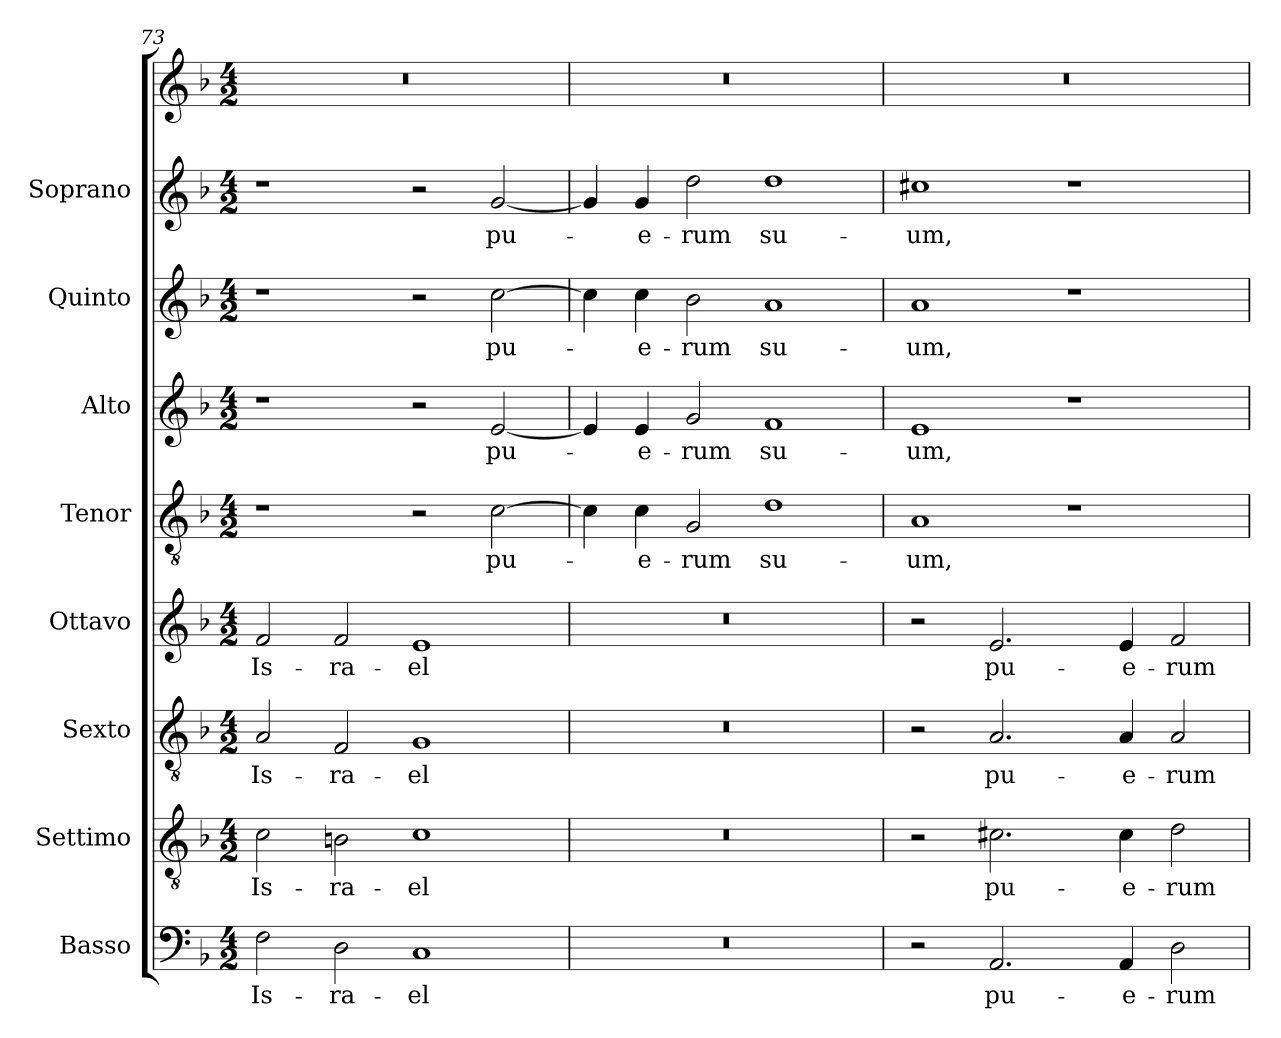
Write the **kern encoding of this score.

**kern	**text	**kern	**text	**kern	**text	**kern	**text	**kern	**text	**kern	**text	**kern	**text	**kern	**text	**kern
*part9	*part9	*part8	*part8	*part7	*part7	*part6	*part6	*part5	*part5	*part4	*part4	*part3	*part3	*part2	*part2	*part1
*staff9	*staff9	*staff8	*staff8	*staff7	*staff7	*staff6	*staff6	*staff5	*staff5	*staff4	*staff4	*staff3	*staff3	*staff2	*staff2	*staff1
*I"Basso	*	*I"Settimo	*	*I"Sexto	*	*I"Ottavo	*	*I"Tenor	*	*I"Alto	*	*I"Quinto	*	*I"Soprano	*	*
*I'B.	*	*I'St.	*	*	*	*I'Ot.	*	*I'T.	*	*I'A.	*	*I'Q.	*	*I'S.	*	*
*clefF4	*	*clefGv2	*	*clefGv2	*	*clefG2	*	*clefGv2	*	*clefG2	*	*clefG2	*	*clefG2	*	*clefG2
*	*	*ITrd7c12	*	*ITrd7c12	*	*	*	*ITrd7c12	*	*	*	*	*	*	*	*
*k[b-]	*	*k[b-]	*	*k[b-]	*	*k[b-]	*	*k[b-]	*	*k[b-]	*	*k[b-]	*	*k[b-]	*	*k[b-]
*F:	*	*F:	*	*F:	*	*F:	*	*F:	*	*F:	*	*F:	*	*F:	*	*F:
*M4/2	*	*M4/2	*	*M4/2	*	*M4/2	*	*M4/2	*	*M4/2	*	*M4/2	*	*M4/2	*	*M4/2
=73	=73	=73	=73	=73	=73	=73	=73	=73	=73	=73	=73	=73	=73	=73	=73	=73
!	!LO:LY:b:color=#000000	!	!	!	!	!	!	!	!	!	!	!	!	!	!	!
!	!	!	!LO:LY:b:color=#000000	!	!	!	!	!	!	!	!	!	!	!	!	!
!	!	!	!	!	!LO:LY:b:color=#000000	!	!	!	!	!	!	!	!	!	!	!
!	!	!	!	!	!	!	!LO:LY:b:color=#000000	!	!	!	!	!	!	!	!	!LO:N:vis=1
2Fi\	Is-	2Ci\	Is-	2AAi/	Is-	2fi/	Is-	1r	.	1r	.	1r	.	1r	.	0r
!	!LO:LY:b:color=#000000	!	!	!	!	!	!	!	!	!	!	!	!	!	!	!
!	!	!	!LO:LY:b:color=#000000	!	!	!	!	!	!	!	!	!	!	!	!	!
!	!	!	!	!	!LO:LY:b:color=#000000	!	!	!	!	!	!	!	!	!	!	!
!	!	!	!	!	!	!	!LO:LY:b:color=#000000	!	!	!	!	!	!	!	!	!
2Di\	-ra-	2BBni\	-ra-	2FFi/	-ra-	2fi/	-ra-	.	.	.	.	.	.	.	.	.
!	!LO:LY:b:color=#000000	!	!	!	!	!	!	!	!	!	!	!	!	!	!	!
!	!	!	!LO:LY:b:color=#000000	!	!	!	!	!	!	!	!	!	!	!	!	!
!	!	!	!	!	!LO:LY:b:color=#000000	!	!	!	!	!	!	!	!	!	!	!
!	!	!	!	!	!	!	!LO:LY:b:color=#000000	!	!	!	!	!	!	!	!	!
1Ci	-el	1Ci	-el	1GGi	-el	1ei	-el	2r	.	2r	.	2r	.	2r	.	.
!	!	!	!	!	!	!	!	!	!LO:LY:b:color=#000000	!	!	!	!	!	!	!
!	!	!	!	!	!	!	!	!	!	!	!LO:LY:b:color=#000000	!	!	!	!	!
!	!	!	!	!	!	!	!	!	!	!	!	!	!LO:LY:b:color=#000000	!	!	!
!	!	!	!	!	!	!	!	!	!	!	!	!	!	!	!LO:LY:b:color=#000000	!
.	.	.	.	.	.	.	.	[2Ci\	pu-	[2ei/	pu-	[2cci\	pu-	[2gi/	pu-	.
=74	=74	=74	=74	=74	=74	=74	=74	=74	=74	=74	=74	=74	=74	=74	=74	=74
!LO:N:vis=1	!	!LO:N:vis=1	!	!LO:N:vis=1	!	!LO:N:vis=1	!	!	!	!	!	!	!	!	!	!LO:N:vis=1
0r	.	0r	.	0r	.	0r	.	4Ci\]	.	4ei/]	.	4cci\]	.	4gi/]	.	0r
!	!	!	!	!	!	!	!	!	!LO:LY:b:color=#000000	!	!	!	!	!	!	!
!	!	!	!	!	!	!	!	!	!	!	!LO:LY:b:color=#000000	!	!	!	!	!
!	!	!	!	!	!	!	!	!	!	!	!	!	!LO:LY:b:color=#000000	!	!	!
!	!	!	!	!	!	!	!	!	!	!	!	!	!	!	!LO:LY:b:color=#000000	!
.	.	.	.	.	.	.	.	4Ci\	-e-	4ei/	-e-	4cci\	-e-	4gi/	-e-	.
!	!	!	!	!	!	!	!	!	!LO:LY:b:color=#000000	!	!	!	!	!	!	!
!	!	!	!	!	!	!	!	!	!	!	!LO:LY:b:color=#000000	!	!	!	!	!
!	!	!	!	!	!	!	!	!	!	!	!	!	!LO:LY:b:color=#000000	!	!	!
!	!	!	!	!	!	!	!	!	!	!	!	!	!	!	!LO:LY:b:color=#000000	!
.	.	.	.	.	.	.	.	2GGi/	-rum	2gi/	-rum	2b-i\	-rum	2ddi\	-rum	.
!	!	!	!	!	!	!	!	!	!LO:LY:b:color=#000000	!	!	!	!	!	!	!
!	!	!	!	!	!	!	!	!	!	!	!LO:LY:b:color=#000000	!	!	!	!	!
!	!	!	!	!	!	!	!	!	!	!	!	!	!LO:LY:b:color=#000000	!	!	!
!	!	!	!	!	!	!	!	!	!	!	!	!	!	!	!LO:LY:b:color=#000000	!
.	.	.	.	.	.	.	.	1Di	su-	1fi	su-	1ai	su-	1ddi	su-	.
=75	=75	=75	=75	=75	=75	=75	=75	=75	=75	=75	=75	=75	=75	=75	=75	=75
!	!	!	!	!	!	!	!	!	!LO:LY:b:color=#000000	!	!	!	!	!	!	!
!	!	!	!	!	!	!	!	!	!	!	!LO:LY:b:color=#000000	!	!	!	!	!
!	!	!	!	!	!	!	!	!	!	!	!	!	!LO:LY:b:color=#000000	!	!	!
!	!	!	!	!	!	!	!	!	!	!	!	!	!	!	!LO:LY:b:color=#000000	!LO:N:vis=1
2r	.	2r	.	2r	.	2r	.	1AAi	-um,	1ei	-um,	1ai	-um,	1cc#Xi	-um,	0r
!	!LO:LY:b:color=#000000	!	!	!	!	!	!	!	!	!	!	!	!	!	!	!
!	!	!	!LO:LY:b:color=#000000	!	!	!	!	!	!	!	!	!	!	!	!	!
!	!	!	!	!	!LO:LY:b:color=#000000	!	!	!	!	!	!	!	!	!	!	!
!	!	!	!	!	!	!	!LO:LY:b:color=#000000	!	!	!	!	!	!	!	!	!
2.AAi/	pu-	2.C#Xi\	pu-	2.AAi/	pu-	2.ei/	pu-	.	.	.	.	.	.	.	.	.
.	.	.	.	.	.	.	.	1r	.	1r	.	1r	.	1r	.	.
!	!LO:LY:b:color=#000000	!	!	!	!	!	!	!	!	!	!	!	!	!	!	!
!	!	!	!LO:LY:b:color=#000000	!	!	!	!	!	!	!	!	!	!	!	!	!
!	!	!	!	!	!LO:LY:b:color=#000000	!	!	!	!	!	!	!	!	!	!	!
!	!	!	!	!	!	!	!LO:LY:b:color=#000000	!	!	!	!	!	!	!	!	!
4AAi/	-e-	4C#i\	-e-	4AAi/	-e-	4ei/	-e-	.	.	.	.	.	.	.	.	.
!	!LO:LY:b:color=#000000	!	!	!	!	!	!	!	!	!	!	!	!	!	!	!
!	!	!	!LO:LY:b:color=#000000	!	!	!	!	!	!	!	!	!	!	!	!	!
!	!	!	!	!	!LO:LY:b:color=#000000	!	!	!	!	!	!	!	!	!	!	!
!	!	!	!	!	!	!	!LO:LY:b:color=#000000	!	!	!	!	!	!	!	!	!
2Di\	-rum	2Di\	-rum	2AAi/	-rum	2fi/	-rum	.	.	.	.	.	.	.	.	.
=	=	=	=	=	=	=	=	=	=	=	=	=	=	=	=	=
*-	*-	*-	*-	*-	*-	*-	*-	*-	*-	*-	*-	*-	*-	*-	*-	*-
